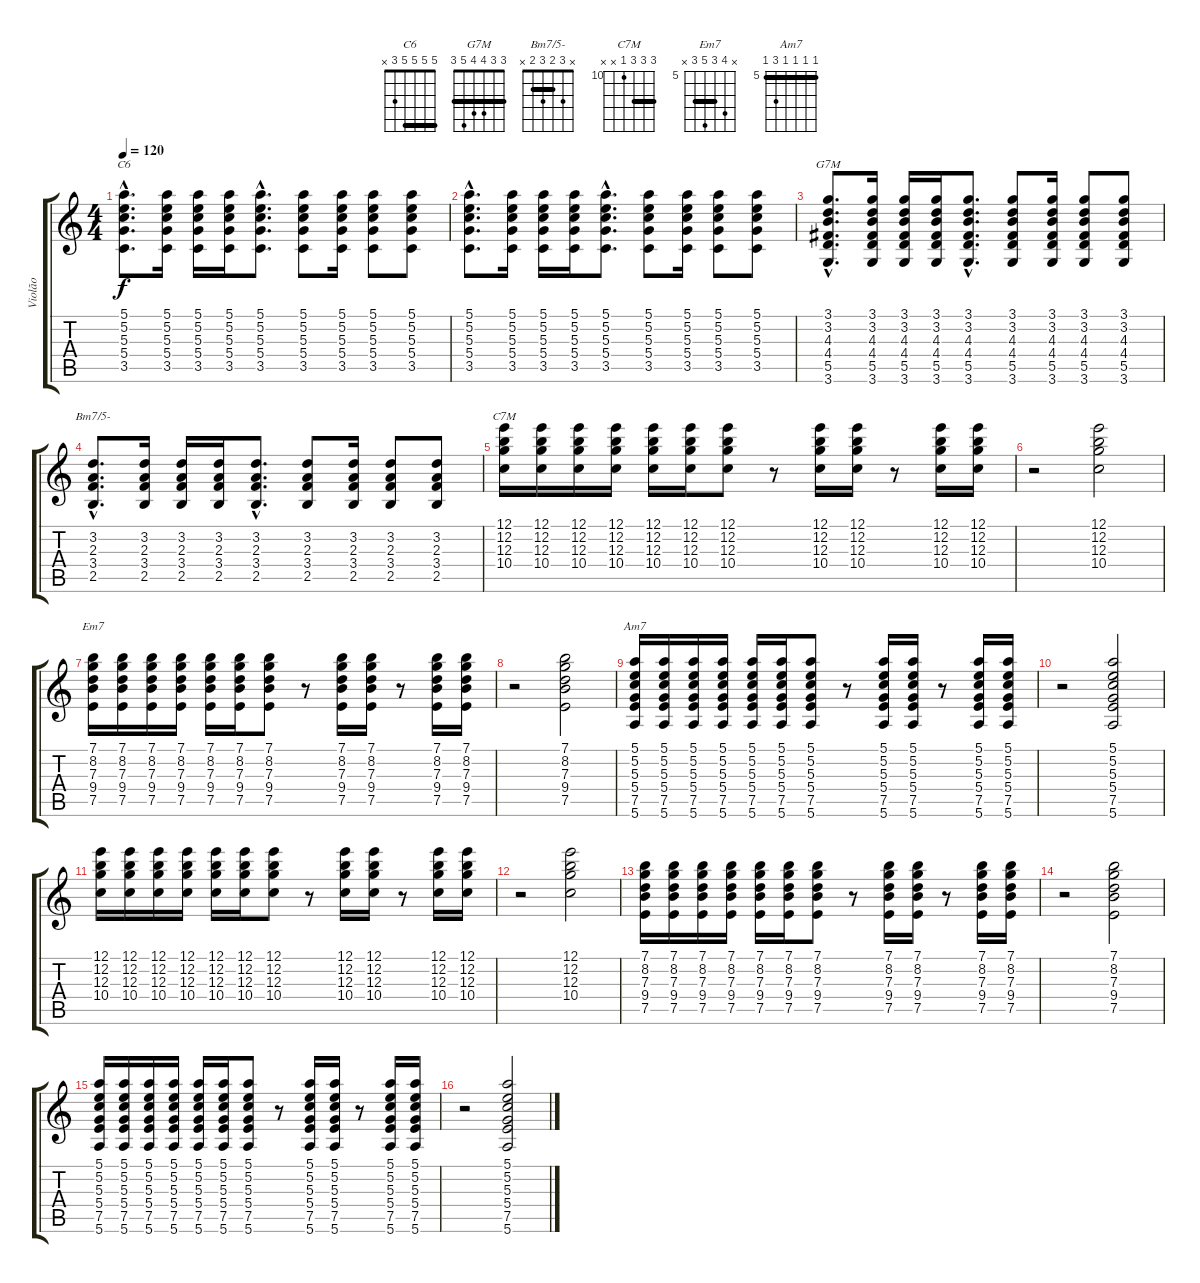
\track ("Violão" "Violão") {instrument acousticguitarnylon}
\staff {score tabs}
\tuning (E4 B3 G3 D3 A2 E2) {hide}
\chord ("C6" 5 5 5 5 3 x) {barre 5}
\chord ("G7M" 3 3 4 4 5 3) {barre 3}
\chord ("Bm7/5-" x 3 2 3 2 x) {barre 2}
\chord ("C7M" 12 12 12 10 x x) {firstfret 10 barre 12}
\chord ("Em7" x 8 7 9 7 x) {firstfret 5 barre 7}
\chord ("Am7" 5 5 5 5 7 5) {firstfret 5 barre 5}
\ts (4 4)
\tempo 120
\clef g2
\ks c
(5.1{hac} 5.2{hac} 5.3{hac} 5.4{hac} 3.5{hac}).8{d ch "C6" dy f} (5.1 5.2 5.3 5.4 3.5).16 (5.1 5.2 5.3 5.4 3.5).16 (5.1 5.2 5.3 5.4 3.5).16 (5.1{hac} 5.2{hac} 5.3{hac} 5.4{hac} 3.5{hac}).8{d} (5.1 5.2 5.3 5.4 3.5).8 (5.1 5.2 5.3 5.4 3.5).16 (5.1 5.2 5.3 5.4 3.5).8 (5.1 5.2 5.3 5.4 3.5).8 |
(5.1{hac} 5.2{hac} 5.3{hac} 5.4{hac} 3.5{hac}).8{d} (5.1 5.2 5.3 5.4 3.5).16 (5.1 5.2 5.3 5.4 3.5).16 (5.1 5.2 5.3 5.4 3.5).16 (5.1{hac} 5.2{hac} 5.3{hac} 5.4{hac} 3.5{hac}).8{d} (5.1 5.2 5.3 5.4 3.5).8 (5.1 5.2 5.3 5.4 3.5).16 (5.1 5.2 5.3 5.4 3.5).8 (5.1 5.2 5.3 5.4 3.5).8 |
(3.1{hac} 3.2{hac} 4.3{hac} 4.4{hac} 5.5{hac} 3.6{hac}).8{d ch "G7M"} (3.1 3.2 4.3 4.4 5.5 3.6).16 (3.1 3.2 4.3 4.4 5.5 3.6).16 (3.1 3.2 4.3 4.4 5.5 3.6).16 (3.1{hac} 3.2{hac} 4.3{hac} 4.4{hac} 5.5{hac} 3.6{hac}).8{d} (3.1 3.2 4.3 4.4 5.5 3.6).8 (3.1 3.2 4.3 4.4 5.5 3.6).16 (3.1 3.2 4.3 4.4 5.5 3.6).8 (3.1 3.2 4.3 4.4 5.5 3.6).8 |
(3.2{hac} 2.3{hac} 3.4{hac} 2.5{hac}).8{d ch "Bm7/5-"} (3.2 2.3 3.4 2.5).16 (3.2 2.3 3.4 2.5).16 (3.2 2.3 3.4 2.5).16 (3.2{hac} 2.3{hac} 3.4{hac} 2.5{hac}).8{d} (3.2 2.3 3.4 2.5).8 (3.2 2.3 3.4 2.5).16 (3.2 2.3 3.4 2.5).8 (3.2 2.3 3.4 2.5).8 |
(12.1 12.2 12.3 10.4).16{ch "C7M"} (12.1 12.2 12.3 10.4).16 (12.1 12.2 12.3 10.4).16 (12.1 12.2 12.3 10.4).16 (12.1 12.2 12.3 10.4).16 (12.1 12.2 12.3 10.4).16 (12.1 12.2 12.3 10.4).8 r.8 (12.1 12.2 12.3 10.4).16 (12.1 12.2 12.3 10.4).16 r.8 (12.1 12.2 12.3 10.4).16 (12.1 12.2 12.3 10.4).16 |
r.2 (12.1 12.2 12.3 10.4).2 |
(7.1 8.2 7.3 9.4 7.5).16{ch "Em7"} (7.1 8.2 7.3 9.4 7.5).16 (7.1 8.2 7.3 9.4 7.5).16 (7.1 8.2 7.3 9.4 7.5).16 (7.1 8.2 7.3 9.4 7.5).16 (7.1 8.2 7.3 9.4 7.5).16 (7.1 8.2 7.3 9.4 7.5).8 r.8 (7.1 8.2 7.3 9.4 7.5).16 (7.1 8.2 7.3 9.4 7.5).16 r.8 (7.1 8.2 7.3 9.4 7.5).16 (7.1 8.2 7.3 9.4 7.5).16 |
r.2 (7.1 8.2 7.3 9.4 7.5).2 |
(5.1 5.2 5.3 5.4 7.5 5.6).16{ch "Am7"} (5.1 5.2 5.3 5.4 7.5 5.6).16 (5.1 5.2 5.3 5.4 7.5 5.6).16 (5.1 5.2 5.3 5.4 7.5 5.6).16 (5.1 5.2 5.3 5.4 7.5 5.6).16 (5.1 5.2 5.3 5.4 7.5 5.6).16 (5.1 5.2 5.3 5.4 7.5 5.6).8 r.8 (5.1 5.2 5.3 5.4 7.5 5.6).16 (5.1 5.2 5.3 5.4 7.5 5.6).16 r.8 (5.1 5.2 5.3 5.4 7.5 5.6).16 (5.1 5.2 5.3 5.4 7.5 5.6).16 |
r.2 (5.1 5.2 5.3 5.4 7.5 5.6).2 |
(12.1 12.2 12.3 10.4).16 (12.1 12.2 12.3 10.4).16 (12.1 12.2 12.3 10.4).16 (12.1 12.2 12.3 10.4).16 (12.1 12.2 12.3 10.4).16 (12.1 12.2 12.3 10.4).16 (12.1 12.2 12.3 10.4).8 r.8 (12.1 12.2 12.3 10.4).16 (12.1 12.2 12.3 10.4).16 r.8 (12.1 12.2 12.3 10.4).16 (12.1 12.2 12.3 10.4).16 |
r.2 (12.1 12.2 12.3 10.4).2 |
(7.1 8.2 7.3 9.4 7.5).16 (7.1 8.2 7.3 9.4 7.5).16 (7.1 8.2 7.3 9.4 7.5).16 (7.1 8.2 7.3 9.4 7.5).16 (7.1 8.2 7.3 9.4 7.5).16 (7.1 8.2 7.3 9.4 7.5).16 (7.1 8.2 7.3 9.4 7.5).8 r.8 (7.1 8.2 7.3 9.4 7.5).16 (7.1 8.2 7.3 9.4 7.5).16 r.8 (7.1 8.2 7.3 9.4 7.5).16 (7.1 8.2 7.3 9.4 7.5).16 |
r.2 (7.1 8.2 7.3 9.4 7.5).2 |
(5.1 5.2 5.3 5.4 7.5 5.6).16 (5.1 5.2 5.3 5.4 7.5 5.6).16 (5.1 5.2 5.3 5.4 7.5 5.6).16 (5.1 5.2 5.3 5.4 7.5 5.6).16 (5.1 5.2 5.3 5.4 7.5 5.6).16 (5.1 5.2 5.3 5.4 7.5 5.6).16 (5.1 5.2 5.3 5.4 7.5 5.6).8 r.8 (5.1 5.2 5.3 5.4 7.5 5.6).16 (5.1 5.2 5.3 5.4 7.5 5.6).16 r.8 (5.1 5.2 5.3 5.4 7.5 5.6).16 (5.1 5.2 5.3 5.4 7.5 5.6).16 |
r.2 (5.1 5.2 5.3 5.4 7.5 5.6).2
